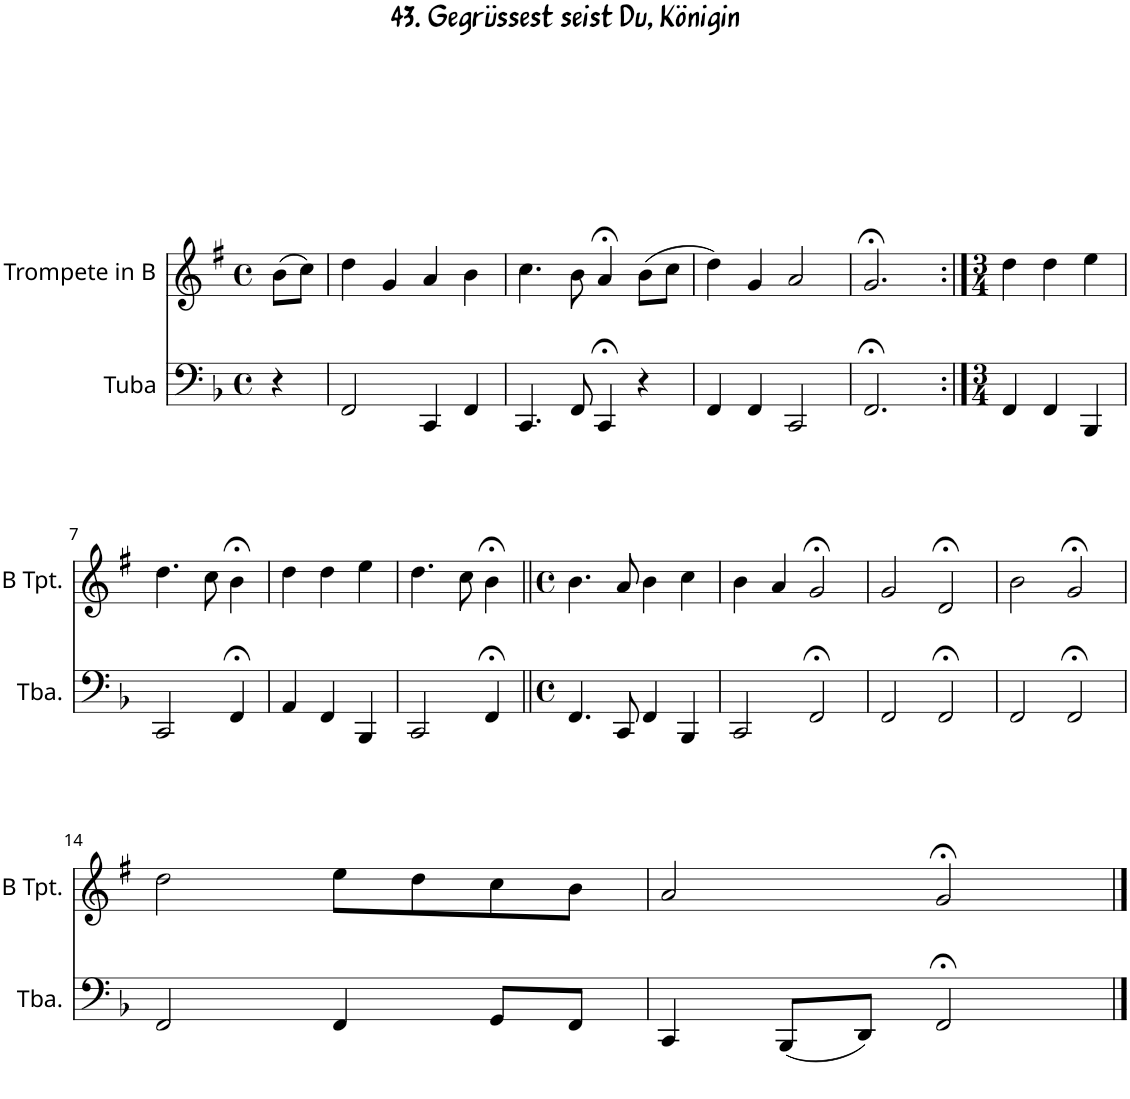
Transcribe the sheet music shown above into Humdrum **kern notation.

**kern	**kern
*part2	*part1
*staff2	*staff1
*I"Tuba	*I"Trompete in B
*I'Tba.	*
*clefF4	*clefG2
*	*Trd1c2
*k[b-]	*k[f#]
*M4/4	*M4/4
*met(c)	*met(c)
=1	=1
4r	(8b\L
.	8cc\J)
=2	=2
2FF/	4dd\
.	4g/
4CC/	4a/
4FF/	4b\
=3	=3
4.CC/	4.cc\
8FF/	8b\
4CC;</	4a;</
4r	(8b\L
.	8cc\J
=4	=4
4FF/	4dd\)
4FF/	4g/
2CC/	2a/
=5	=5
2.FF;</	2.g;</
=6:|!	=6:|!
*M3/4	*M3/4
4FF/	4dd\
4FF/	4dd\
4BBB-/	4ee\
!!LO:LB:g=z
=7	=7
2CC/	4.dd\
.	8cc\
4FF;</	4b;<\
=8	=8
4AA/	4dd\
4FF/	4dd\
4BBB-/	4ee\
=9	=9
2CC/	4.dd\
.	8cc\
4FF;</	4b;<\
=10||	=10||
*M4/4	*M4/4
*met(c)	*met(c)
4.FF/	4.b\
8CC/	8a/
4FF/	4b\
4BBB-/	4cc\
=11	=11
2CC/	4b\
.	4a/
2FF;</	2g;</
=12	=12
2FF/	2g/
2FF;</	2d;</
=13	=13
2FF/	2b\
2FF;</	2g;</
!!LO:LB:g=z
=14	=14
2FF/	2dd\
4FF/	8ee\L
.	8dd\
8GG/L	8cc\
8FF/J	8b\J
=15	=15
4CC/	2a/
(8BBB-/L	.
8DD/J)	.
2FF;</	2g;</
==	==
*-	*-
